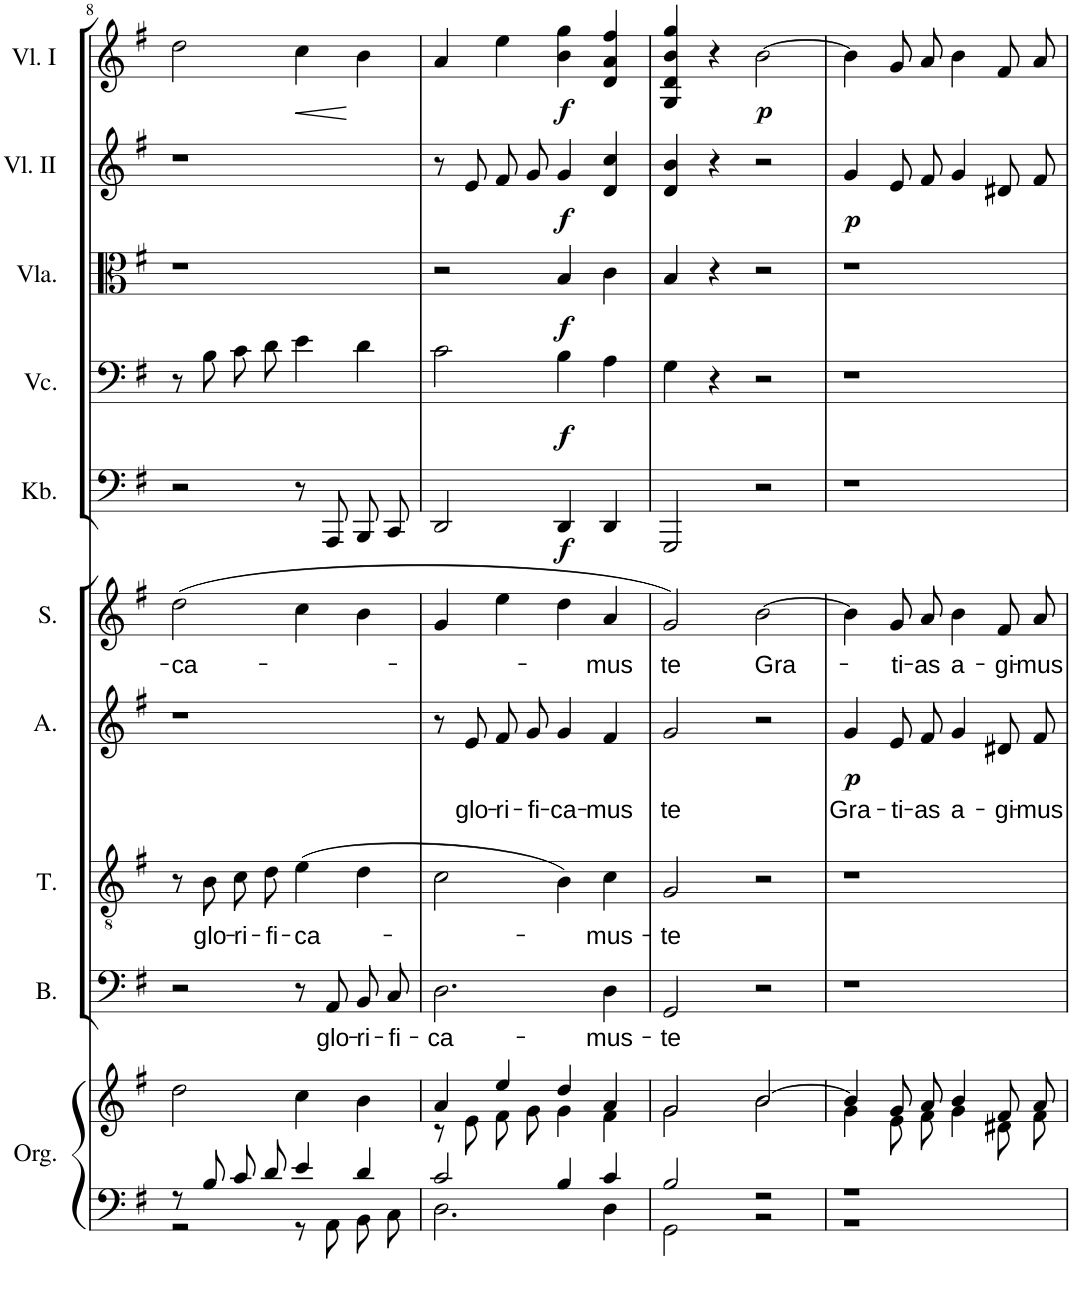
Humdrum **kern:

**kern	**kern	**kern	**text	**kern	**text	**kern	**text	**dynam	**kern	**text	**kern	**dynam	**kern	**dynam	**kern	**dynam	**kern	**dynam	**kern	**dynam
*part10	*part10	*part9	*part9	*part8	*part8	*part7	*part7	*part7	*part6	*part6	*part5	*part5	*part4	*part4	*part3	*part3	*part2	*part2	*part1	*part1
*staff11	*staff10	*staff9	*staff9	*staff8	*staff8	*staff7	*staff7	*staff7	*staff6	*staff6	*staff5	*staff5	*staff4	*staff4	*staff3	*staff3	*staff2	*staff2	*staff1	*staff1
*I"Orgel	*	*I"Bass	*	*I"Tenor	*	*I"Alt	*	*	*I"Sopran	*	*I"Kontrabass	*	*I"Violoncello	*	*I"Viola	*	*I"Violine II	*	*I"Violine I	*
*I'Org.	*	*I'B.	*	*I'T.	*	*I'A.	*	*	*I'S.	*	*I'Kb.	*	*I'Vc.	*	*I'Vla.	*	*I'Vl. II	*	*I'Vl. I	*
!!LO:PB:g=z
*clefF4	*clefG2	*clefF4	*	*clefGv2	*	*clefG2	*	*	*clefG2	*	*clefF4	*	*clefF4	*	*clefC3	*	*clefG2	*	*clefG2	*
*	*	*	*	*	*	*	*	*	*	*	*Trd7c12	*	*	*	*	*	*	*	*	*
*k[f#]	*k[f#]	*k[f#]	*	*k[f#]	*	*k[f#]	*	*	*k[f#]	*	*k[f#]	*	*k[f#]	*	*k[f#]	*	*k[f#]	*	*k[f#]	*
*G:	*G:	*G:	*	*	*	*G:	*	*	*G:	*	*	*	*G:	*	*G:	*	*G:	*	*G:	*
*M4/4	*M4/4	*M4/4	*	*M4/4	*	*M4/4	*	*	*M4/4	*	*M4/4	*	*M4/4	*	*M4/4	*	*M4/4	*	*M4/4	*
*met(c)	*met(c)	*met(c)	*	*met(c)	*	*met(c)	*	*	*met(c)	*	*met(c)	*	*met(c)	*	*met(c)	*	*met(c)	*	*met(c)	*
=8	=8	=8	=8	=8	=8	=8	=8	=8	=8	=8	=8	=8	=8	=8	=8	=8	=8	=8	=8	=8
*^	*	*	*	*	*	*	*	*	*	*	*	*	*	*	*	*	*	*	*	*
!	!	!	!	!	!	!	!	!	!	!	!LO:LY:b	!	!	!	!	!	!	!	!	!	!
8r	2r	2dd\	2r	.	8r	.	1r	.	.	(2dd\	-ca-	2r	.	8r	.	1r	.	1r	.	2dd\	.
!	!	!	!	!	!	!LO:LY:b	!	!	!	!	!	!	!	!	!	!	!	!	!	!	!
8B/	.	.	.	.	8B\	glo-	.	.	.	.	.	.	.	8B\	.	.	.	.	.	.	.
!	!	!	!	!	!	!LO:LY:b	!	!	!	!	!	!	!	!	!	!	!	!	!	!	!
8c/L	.	.	.	.	8c\L	-ri-	.	.	.	.	.	.	.	8c\L	.	.	.	.	.	.	.
!	!	!	!	!	!	!LO:LY:b	!	!	!	!	!	!	!	!	!	!	!	!	!	!	!
8d/J	.	.	.	.	8d\J	-fi-	.	.	.	.	.	.	.	8d\J	.	.	.	.	.	.	.
!	!	!	!	!	!	!LO:LY:b	!	!	!	!	!	!	!	!	!	!	!	!	!	!	!LO:HP:b
4e/	8r	4cc\	8r	.	(4e\	-ca-	.	.	.	4cc\	.	8r	.	4e\	.	.	.	.	.	4cc\	<
!	!	!	!	!LO:LY:b	!	!	!	!	!	!	!	!	!	!	!	!	!	!	!	!	!
.	8AA\	.	8AA/	glo-	.	.	.	.	.	.	.	8AAA/	.	.	.	.	.	.	.	.	.
!	!	!	!	!LO:LY:b	!	!	!	!	!	!	!	!	!	!	!	!	!	!	!	!	!
4d/	8BB\L	4b\	8BB/L	-ri-	4d\	.	.	.	.	4b\	.	8BBB/L	.	4d\	.	.	.	.	.	4b\	[
!	!	!	!	!LO:LY:b	!	!	!	!	!	!	!	!	!	!	!	!	!	!	!	!	!
.	8C\J	.	8C/J	-fi-	.	.	.	.	.	.	.	8CC/J	.	.	.	.	.	.	.	.	.
=9	=9	=9	=9	=9	=9	=9	=9	=9	=9	=9	=9	=9	=9	=9	=9	=9	=9	=9	=9	=9	=9
*	*	*^	*	*	*	*	*	*	*	*	*	*	*	*	*	*	*	*	*	*	*
!	!	!	!	!	!LO:LY:b	!	!	!	!	!	!	!	!	!	!	!	!	!	!	!	!	!
2c/	2.D\	4a/	8r	2.D\	-ca-	2c\	.	8r	.	.	4g/	.	2DD/	.	2c\	.	2r	.	8r	.	4a/	.
!	!	!	!	!	!	!	!	!	!LO:LY:b	!	!	!	!	!	!	!	!	!	!	!	!	!
.	.	.	8e\	.	.	.	.	8e/	glo-	.	.	.	.	.	.	.	.	.	8e/	.	.	.
!	!	!	!	!	!	!	!	!	!LO:LY:b	!	!	!	!	!	!	!	!	!	!	!	!	!
.	.	4ee/	8f#\L	.	.	.	.	8f#/L	-ri-	.	4ee\	.	.	.	.	.	.	.	8f#/L	.	4ee\	.
!	!	!	!	!	!	!	!	!	!LO:LY:b	!	!	!	!	!	!	!	!	!	!	!	!	!
.	.	.	8g\J	.	.	.	.	8g/J	-fi-	.	.	.	.	.	.	.	.	.	8g/J	.	.	.
!	!	!	!	!	!	!	!	!	!LO:LY:b	!	!	!	!	!LO:DY:b	!	!LO:DY:b	!	!LO:DY:b	!	!LO:DY:b	!	!LO:DY:b
4B/	.	4dd/	4g\	.	.	4B\)	.	4g/	-ca-	.	4dd\	.	4DD/	f	4B\	f	4B/	f	4g/	f	4b\ 4gg\	f
!	!	!	!	!	!LO:LY:b	!	!LO:LY:b	!	!LO:LY:b	!	!	!LO:LY:b	!	!	!	!	!	!	!	!	!	!
4c/	4D\	4a/	4f#\	4D\	-mus-	4c\	-mus-	4f#/	-mus	.	4a/	-mus	4DD/	.	4A\	.	4c\	.	4d/ 4cc/	.	4d/ 4a/ 4ff#/	.
=10	=10	=10	=10	=10	=10	=10	=10	=10	=10	=10	=10	=10	=10	=10	=10	=10	=10	=10	=10	=10	=10	=10
!	!	!	!	!	!LO:LY:b	!	!LO:LY:b	!	!LO:LY:b	!	!	!LO:LY:b	!	!	!	!	!	!	!	!	!	!
2B/	2GG\	2g/	2g\	2GG/	-te	2G/	-te	2g/	te	.	2g/)	te	2GGG/	.	4G\	.	4B/	.	4d/ 4b/	.	4G/ 4d/ 4b/ 4gg/	.
.	.	.	.	.	.	.	.	.	.	.	.	.	.	.	4r	.	4r	.	4r	.	4r	.
!	!	!	!	!	!	!	!	!	!	!	!	!LO:LY:b	!	!	!	!	!	!	!	!	!	!LO:DY:b
2r	2r	[2b/	2b\	2r	.	2r	.	2r	.	.	[2b\	Gra-	2r	.	2r	.	2r	.	2r	.	[2b\	p
=11	=11	=11	=11	=11	=11	=11	=11	=11	=11	=11	=11	=11	=11	=11	=11	=11	=11	=11	=11	=11	=11	=11
!	!	!	!	!	!	!	!	!	!LO:LY:b	!LO:DY:b	!	!	!	!	!	!	!	!	!	!LO:DY:b	!	!
1r	1r	4b/]	4g\	1r	.	1r	.	4g/	Gra-	p	4b\]	.	1r	.	1r	.	1r	.	4g/	p	4b\]	.
!	!	!	!	!	!	!	!	!	!LO:LY:b	!	!	!LO:LY:b	!	!	!	!	!	!	!	!	!	!
.	.	8g/L	8e\L	.	.	.	.	8e/L	-ti-	.	8g/L	-ti-	.	.	.	.	.	.	8e/L	.	8g/L	.
!	!	!	!	!	!	!	!	!	!LO:LY:b	!	!	!LO:LY:b	!	!	!	!	!	!	!	!	!	!
.	.	8a/J	8f#\J	.	.	.	.	8f#/J	-as	.	8a/J	-as	.	.	.	.	.	.	8f#/J	.	8a/J	.
!	!	!	!	!	!	!	!	!	!LO:LY:b	!	!	!LO:LY:b	!	!	!	!	!	!	!	!	!	!
.	.	4b/	4g\	.	.	.	.	4g/	a-	.	4b\	a-	.	.	.	.	.	.	4g/	.	4b\	.
!	!	!	!	!	!	!	!	!	!LO:LY:b	!	!	!LO:LY:b	!	!	!	!	!	!	!	!	!	!
.	.	8f#/L	8d#X\L	.	.	.	.	8d#X/L	-gi-	.	8f#/L	-gi-	.	.	.	.	.	.	8d#X/L	.	8f#/L	.
!	!	!	!	!	!	!	!	!	!LO:LY:b	!	!	!LO:LY:b	!	!	!	!	!	!	!	!	!	!
.	.	8a/J	8f#\J	.	.	.	.	8f#/J	-mus	.	8a/J	-mus	.	.	.	.	.	.	8f#/J	.	8a/J	.
*v	*v	*	*	*	*	*	*	*	*	*	*	*	*	*	*	*	*	*	*	*	*	*
*	*v	*v	*	*	*	*	*	*	*	*	*	*	*	*	*	*	*	*	*	*	*
=	=	=	=	=	=	=	=	=	=	=	=	=	=	=	=	=	=	=	=	=
*-	*-	*-	*-	*-	*-	*-	*-	*-	*-	*-	*-	*-	*-	*-	*-	*-	*-	*-	*-	*-
